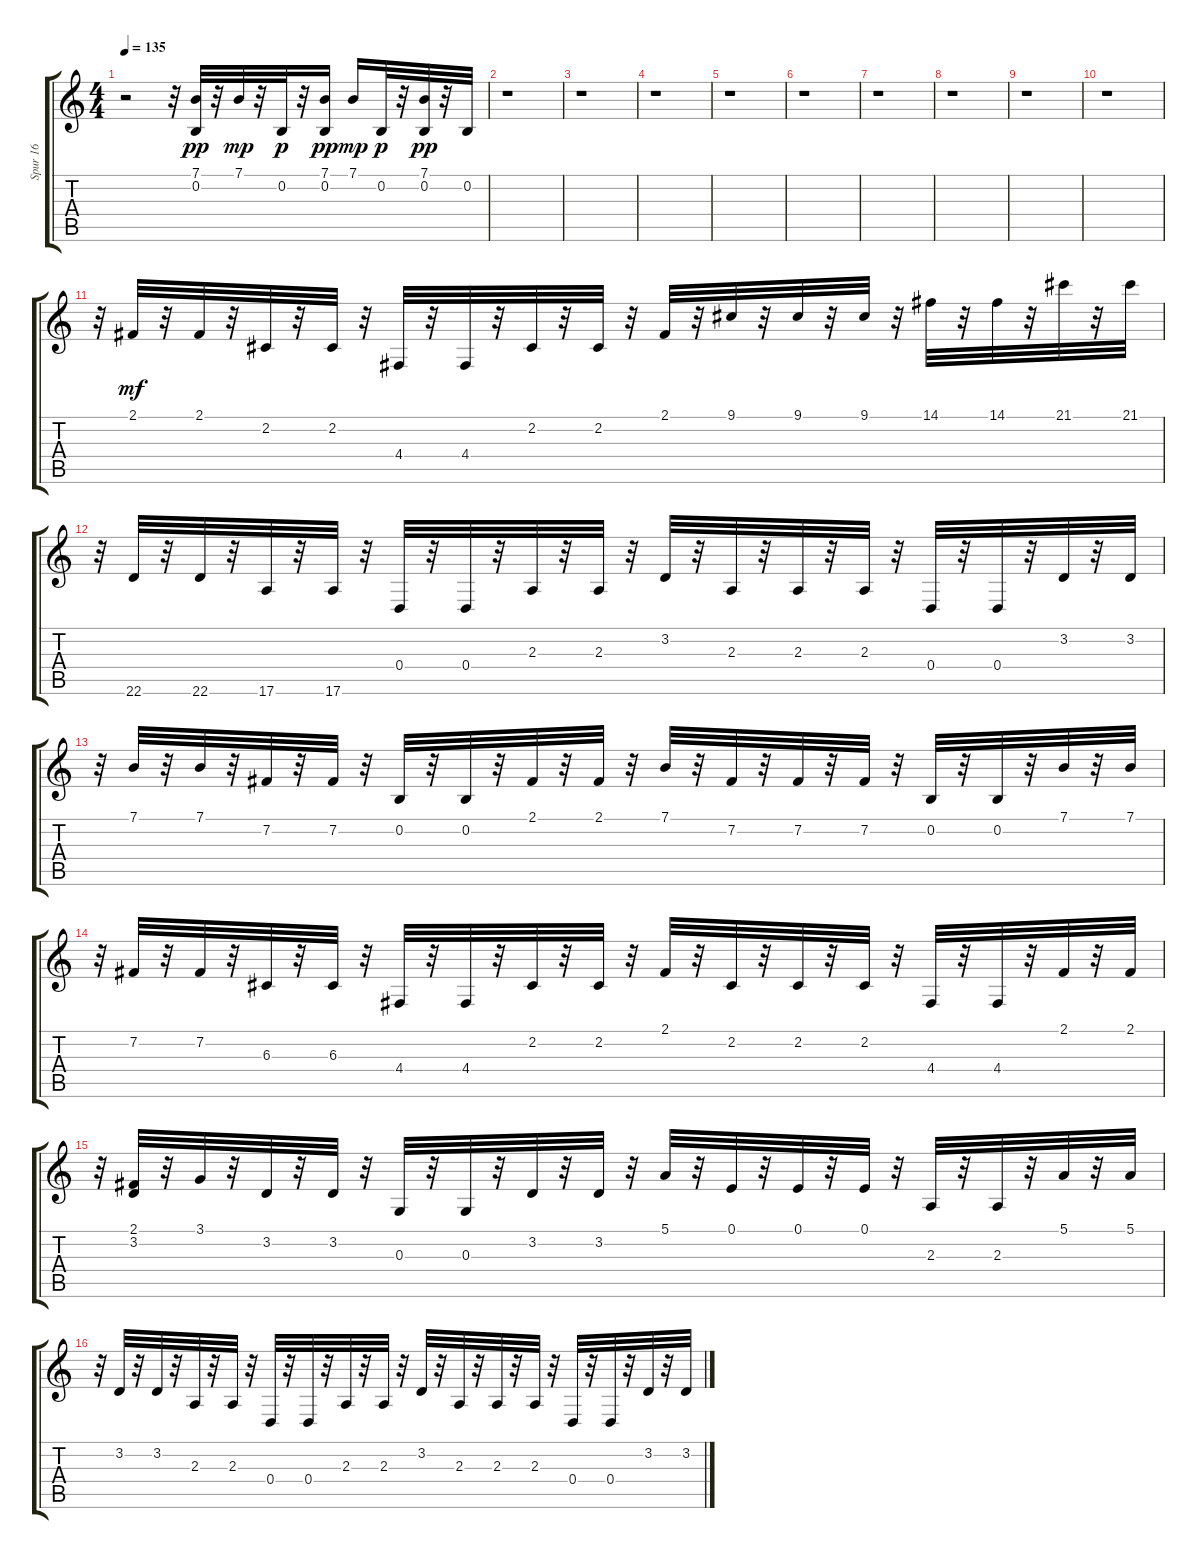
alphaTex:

\track ("Spur 16" "Spur 16") {instrument lead8bassandlead}
\staff {score tabs}
\tuning (E4 B3 G3 D3 A2 E2) {hide}
\ts (4 4)
\tempo 135
\clef g2
\ks c
r.2{dy pp} r.32 (7.1 0.2).32 r.32 7.1.32{dy mp} r.32 0.2.32{dy p} r.32 (7.1 0.2).16{dy pp} 7.1.16{dy mp} 0.2.32{dy p} r.32 (7.1 0.2).32{dy pp} r.32 0.2.32 |
r.1 |
r.1 |
r.1 |
r.1 |
r.1 |
r.1 |
r.1 |
r.1 |
r.1 |
r.32 2.1.32{dy mf} r.32 2.1.32 r.32 2.2.32 r.32 2.2.32 r.32 4.4.32 r.32 4.4.32 r.32 2.2.32 r.32 2.2.32 r.32 2.1.32 r.32 9.1.32 r.32 9.1.32 r.32 9.1.32 r.32 14.1.32 r.32 14.1.32 r.32 21.1.32 r.32 21.1.32 |
r.32 22.6.32 r.32 22.6.32 r.32 17.6.32 r.32 17.6.32 r.32 0.4.32 r.32 0.4.32 r.32 2.3.32 r.32 2.3.32 r.32 3.2.32 r.32 2.3.32 r.32 2.3.32 r.32 2.3.32 r.32 0.4.32 r.32 0.4.32 r.32 3.2.32 r.32 3.2.32 |
r.32 7.1.32 r.32 7.1.32 r.32 7.2.32 r.32 7.2.32 r.32 0.2.32 r.32 0.2.32 r.32 2.1.32 r.32 2.1.32 r.32 7.1.32 r.32 7.2.32 r.32 7.2.32 r.32 7.2.32 r.32 0.2.32 r.32 0.2.32 r.32 7.1.32 r.32 7.1.32 |
r.32 7.2.32 r.32 7.2.32 r.32 6.3.32 r.32 6.3.32 r.32 4.4.32 r.32 4.4.32 r.32 2.2.32 r.32 2.2.32 r.32 2.1.32 r.32 2.2.32 r.32 2.2.32 r.32 2.2.32 r.32 4.4.32 r.32 4.4.32 r.32 2.1.32 r.32 2.1.32 |
r.32 (2.1 3.2).32 r.32 3.1.32 r.32 3.2.32 r.32 3.2.32 r.32 0.3.32 r.32 0.3.32 r.32 3.2.32 r.32 3.2.32 r.32 5.1.32 r.32 0.1.32 r.32 0.1.32 r.32 0.1.32 r.32 2.3.32 r.32 2.3.32 r.32 5.1.32 r.32 5.1.32 |
r.32 3.2.32 r.32 3.2.32 r.32 2.3.32 r.32 2.3.32 r.32 0.4.32 r.32 0.4.32 r.32 2.3.32 r.32 2.3.32 r.32 3.2.32 r.32 2.3.32 r.32 2.3.32 r.32 2.3.32 r.32 0.4.32 r.32 0.4.32 r.32 3.2.32 r.32 3.2.32
